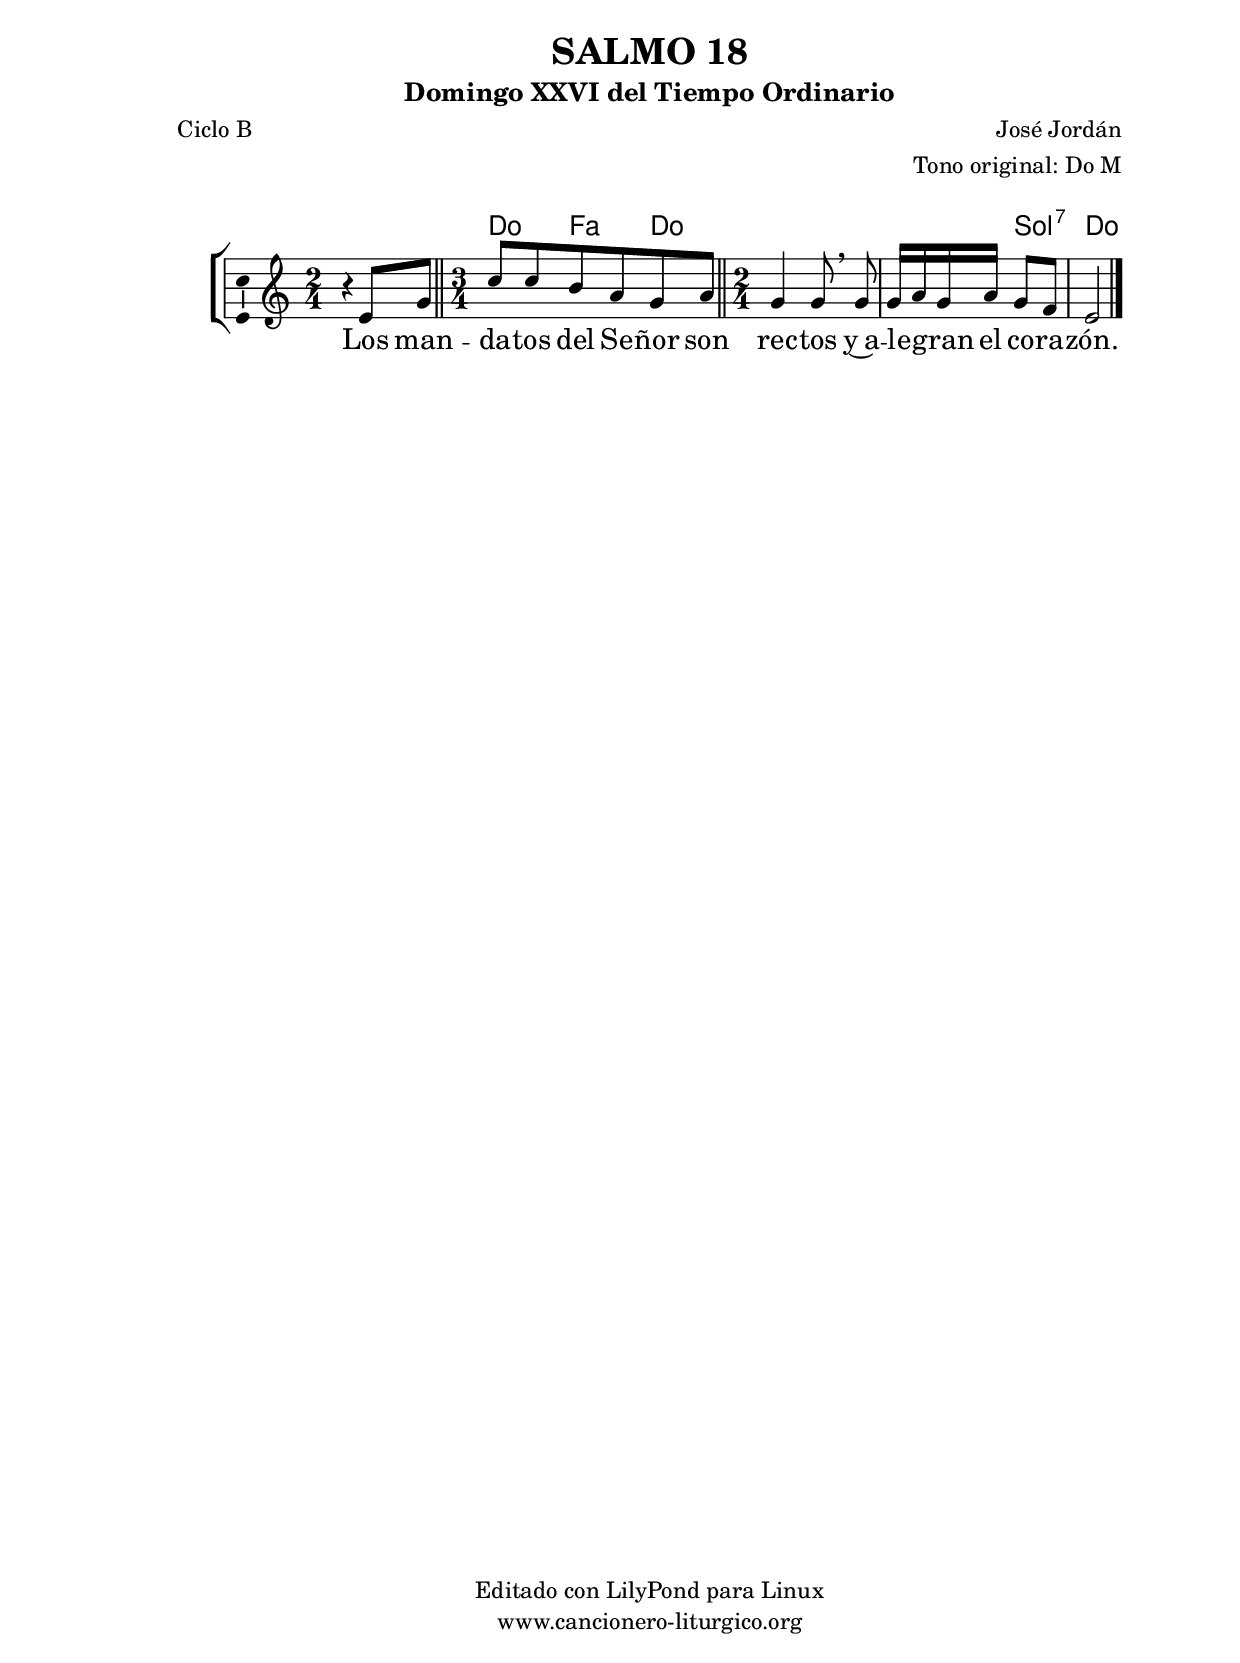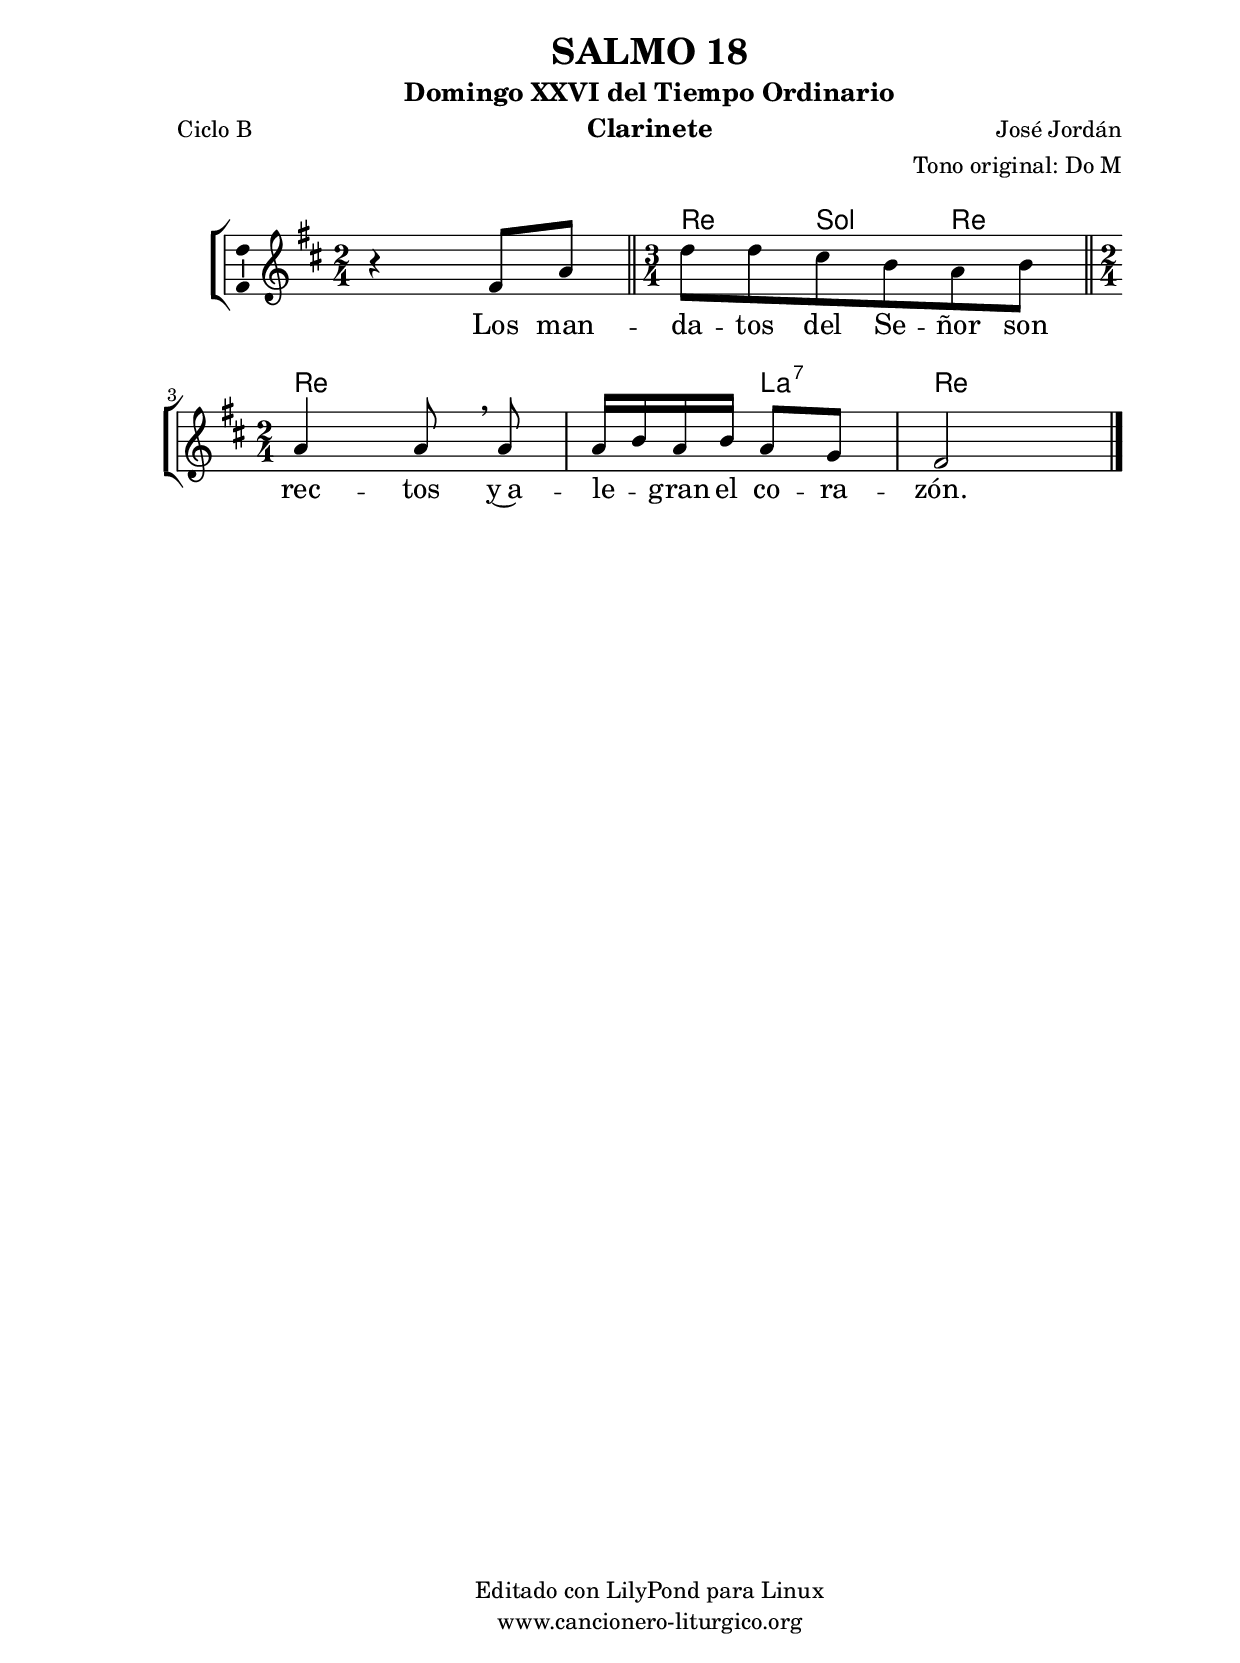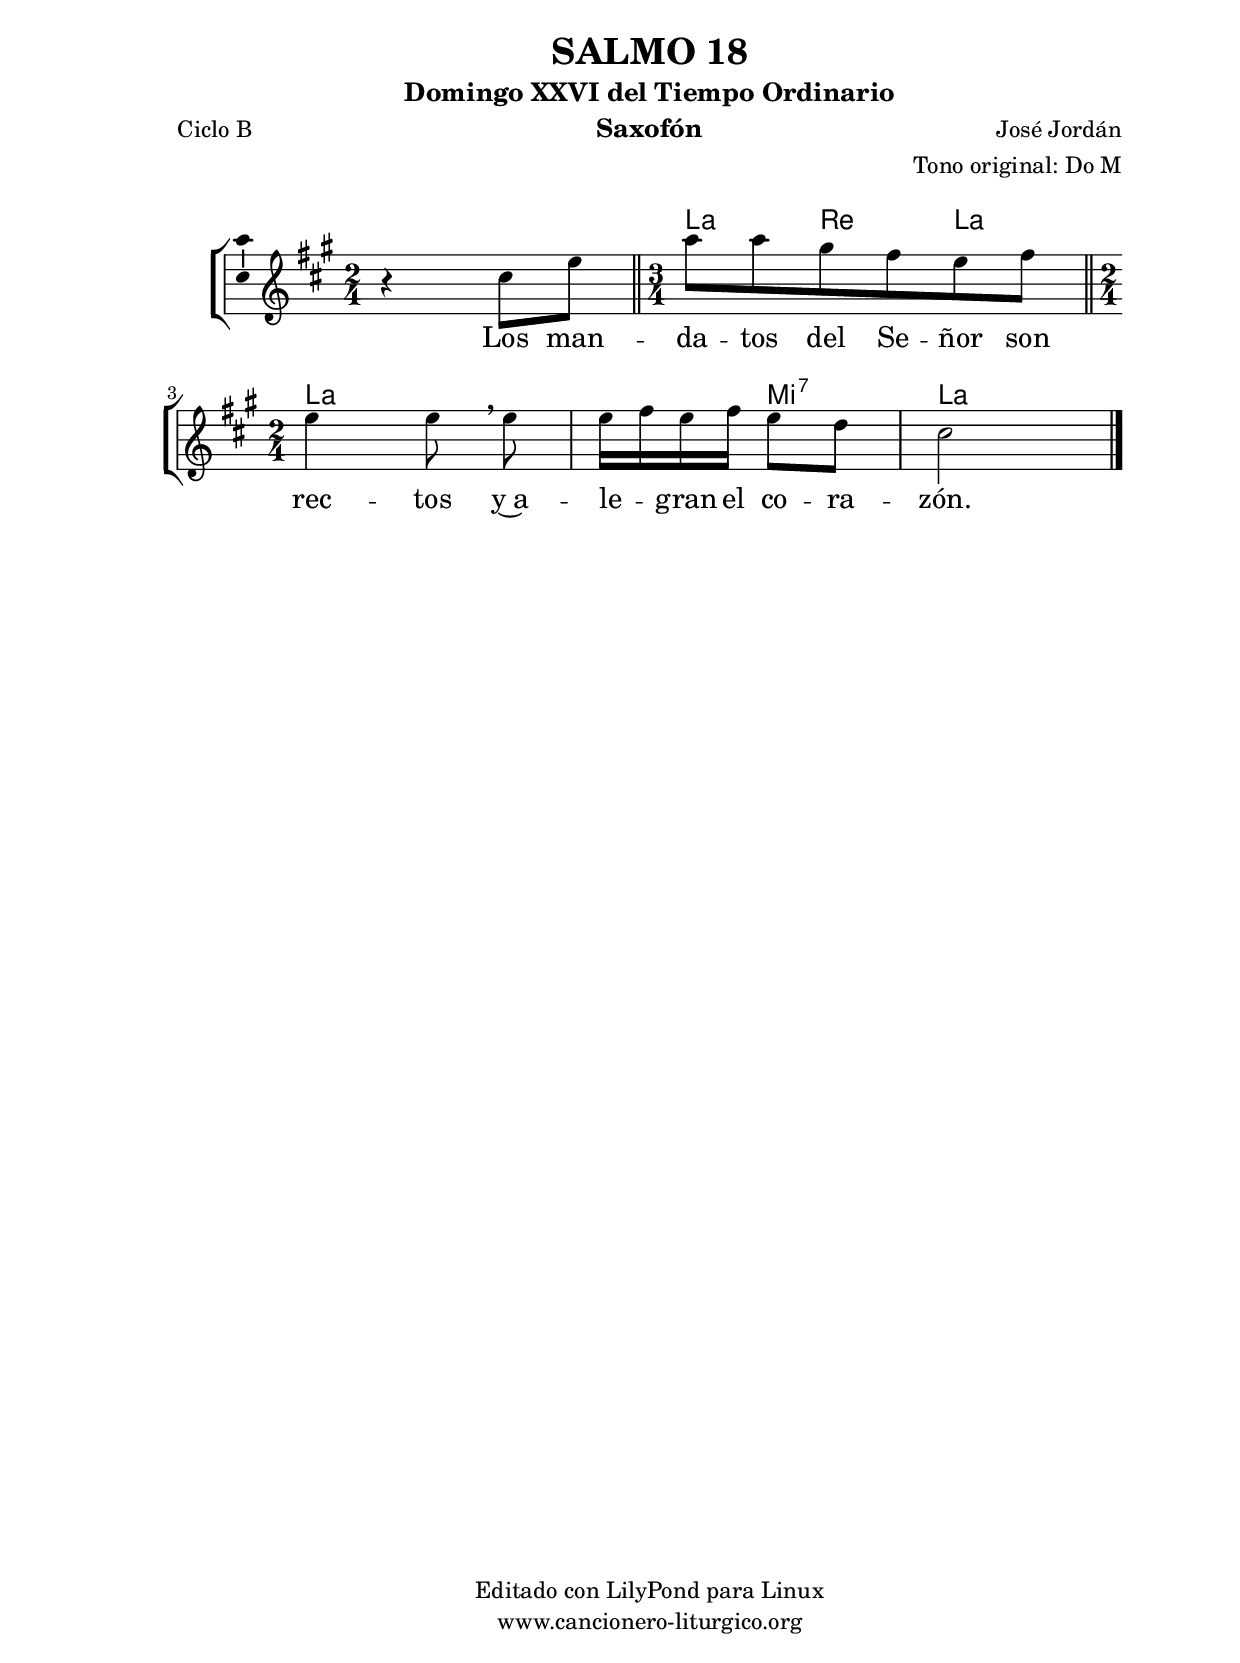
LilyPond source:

%
%para convertir .midi en .wav:
%timidity filename.midi -Ow -o finename.wav
%
%
%Para convertir de .wav a .mp3:
%lame -h -m j filename.wav
%
%
%para escuchar el midi:
%timidity nombrefichero.midi
%


%versión de lilypond para la que se ha escrito esta partitura:
\version "2.16.0"

	%Tamaño papel
	#(set-default-paper-size "a4")
	%Tamaño partitura
	#(set-global-staff-size 20)
	%No responde al pulsar sobre una nota
	#(ly:set-option 'point-and-click #f)

%parámetros del encabezamiento:
\header {
	title = "SALMO 18"
	subtitle = "Domingo XXVI del Tiempo Ordinario"
	composer = "José Jordán"
	poet = "Ciclo B"
	meter = ""
	arranger = "Tono original: Do M"
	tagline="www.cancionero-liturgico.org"
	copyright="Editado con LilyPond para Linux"
	tiempo = "Ordinario"
	usos = "Salmo"
	letra = "Los mandatos del Señor son rectos y alegran el corazón."
	}

%parámetros asociados al papel:
\paper  {
	oddHeaderMarkup = \markup {\fill-line { \on-the-fly #not-first-page \fromproperty #'header:title \on-the-fly #not-first-page \fromproperty #'header:composer }}
	evenHeaderMarkup = \markup {\fill-line { \fromproperty #'header:composer \fromproperty #'header:title }}
	#(set-paper-size "a4")
	print-page-number = ##f
	first-page-number = 1
	print-first-page-number = ##f
%	head-separation = 3.0 \cm
	top-margin = 2.0 \cm
	bottom-margin = 0.5\cm
%%%	bottom-margin = -1.0\cm
	left-margin = 3.0 \cm
	line-width = 16.0 \cm 
	indent = 8\mm
	interscoreline = 2.\mm
	between-system-space = 15\mm
%	para que las partituras no llenen la hoja:
	ragged-bottom = ##t
%	idem para la última hoja:
	ragged-last-bottom = ##f
%	para que las partituras llenen el ancho del papel:
	ragged-last = ##f
	after-title-space = 2.5 \cm
%page-count=1
%system-count=8

	%Flexible Vertical Spacing
%	markup-markup-spacing =
%	#'((basic-distance . 15) (minimum-distance . 15) (padding . 3))
	markup-system-spacing =
	#'((basic-distance . 15) (minimum-distance . 15) (padding . 3))
	system-system-spacing =
	#'((basic-distance . 15) (minimum-distance . 15) (padding . 3))
	score-system-spacing =
	#'((basic-distance . 15) (minimum-distance . 15) (padding . 5))
%	top-system-spacing = % header
%	#'((basic-distance . 8) (minimum-distance . 0) (padding . 3))
%	top-markup-spacing =
%	#'((basic-distance . 20) (minimum-distance . 20) (padding . 3))
	last-bottom-spacing = % footer
	#'((basic-distance . 5) (minimum-distance . 5) (padding . 3))
%	score-markup-spacing =
%	#'((basic-distance . 16) (minimum-distance . 13) (padding . 3))

	}


%parámetros que afectan a toda la partitura:
global =  {
	%clave de sol (G):
	\clef G
	%armadura:
%	\transpose f a
	\key c \major
	\tempo 4=80
	\set Score.tempoHideNote = ##t
	}


acordes = {
	\italianChords
	\chordmode {
%	\transpose f a
{

s2
c4 f c c s c g:7 c2

	}
	}
}

melodia = 
%	\transpose f a
{
	\relative c'{

\time 2/4
r4 e8 g

\bar "||"
\time 3/4
c8 c b a g a

\bar "||"
\time 2/4
g4 g8 \breathe g8
g16 a g a g8 f
e2

	\bar "|."
	}
	}


texto = \lyricmode {
Los man -- da -- tos del Se -- ñor son rec -- tos
y~a -- le -- _ gran el co -- ra -- zón.
	}


acordesStaff = \context ChordNames = acordesStaff <<
	\set chordChanges = ##t
	\acordes
	>>


vozStaff = \context Voice = vozStaff
\with {\consists "Ambitus_engraver"}
<<
%	\set Staff.instrumentName = ""
%	\set Staff.shortInstrumentName = ""
%	\set Staff.midiInstrument = #"clarinet"
%	\set Staff.midiInstrument = #"cello"
%	\set Staff.midiInstrument = #"flute"
	\set Staff.midiInstrument = #"electric guitar (jazz)"
%	\set Staff.midiInstrument = #"english horn"
%	\set Staff.midiInstrument = #"violin"
%	\set Staff.midiInstrument = #"glockenspiel"
	\set Staff.midiMinimumVolume = #0.7
	\set Staff.midiMaximumVolume = #0.9
	\global
	\melodia
	>>


textoStaff = \context Lyrics = textoStaff <<
	\lyricsto vozStaff \texto
	>>

\book {
	\score {
		\context ChoirStaff {
			\override StaffGroup.SystemStartBracket #'collapse-height = #1
			\override Score.SystemStartBar #'collapse-height = #1
			<<
			\acordesStaff
			\vozStaff
			\textoStaff
			>>
			}
		\layout {
	    		\context {
				\Lyrics
				\override LyricText #'font-size = #2
				}
	   		 \context {
				\Score
				%fontSize = #3
				\override StaffSymbol #'staff-space = #(magstep +3)
				%\override Beam #'thickness = #0.55
				%\override SpacingSpanner #'spacing-increment = #1.0
				%\override Slur #'height-limit = #1.5
				}
			}
		}
	\score {
		\unfoldRepeats
		\context ChoirStaff {
			<<
			\acordesStaff
			\vozStaff
			>>
			}
		\midi {
	  		\context {
	  			\Score
				tempoWholesPerMinute = #(ly:make-moment 70 4)
				}
			}
		}
	}

%Partitura para clarinete
#(define output-suffix "C")
\book {
	\header{
		instrument = "Clarinete"
		}
	\score {
		\context ChoirStaff {
			\override StaffGroup.SystemStartBracket #'collapse-height = #1
			\override Score.SystemStartBar #'collapse-height = #1
\transpose c d
			<<
			\acordesStaff
			\vozStaff
			\textoStaff
			>>
			}
		\layout {
	    		\context {
				\Lyrics
				\override LyricText #'font-size = #2
				}
	   		 \context {
				\Score
				%fontSize = #3
				\override StaffSymbol #'staff-space = #(magstep +3)
				%\override Beam #'thickness = #0.55
				%\override SpacingSpanner #'spacing-increment = #1.0
				%\override Slur #'height-limit = #1.5
				}
			}
		}
	}

%Partitura para saxofón
#(define output-suffix "S")
\book {
	\header{
		instrument = "Saxofón"
		}
	\score {
		\context ChoirStaff {
			\override StaffGroup.SystemStartBracket #'collapse-height = #1
			\override Score.SystemStartBar #'collapse-height = #1
\transpose c a
			<<
			\acordesStaff
			\vozStaff
			\textoStaff
			>>
			}
		\layout {
	    		\context {
				\Lyrics
				\override LyricText #'font-size = #2
				}
	   		 \context {
				\Score
				%fontSize = #3
				\override StaffSymbol #'staff-space = #(magstep +3)
				%\override Beam #'thickness = #0.55
				%\override SpacingSpanner #'spacing-increment = #1.0
				%\override Slur #'height-limit = #1.5
				}
			}
		}
	}

